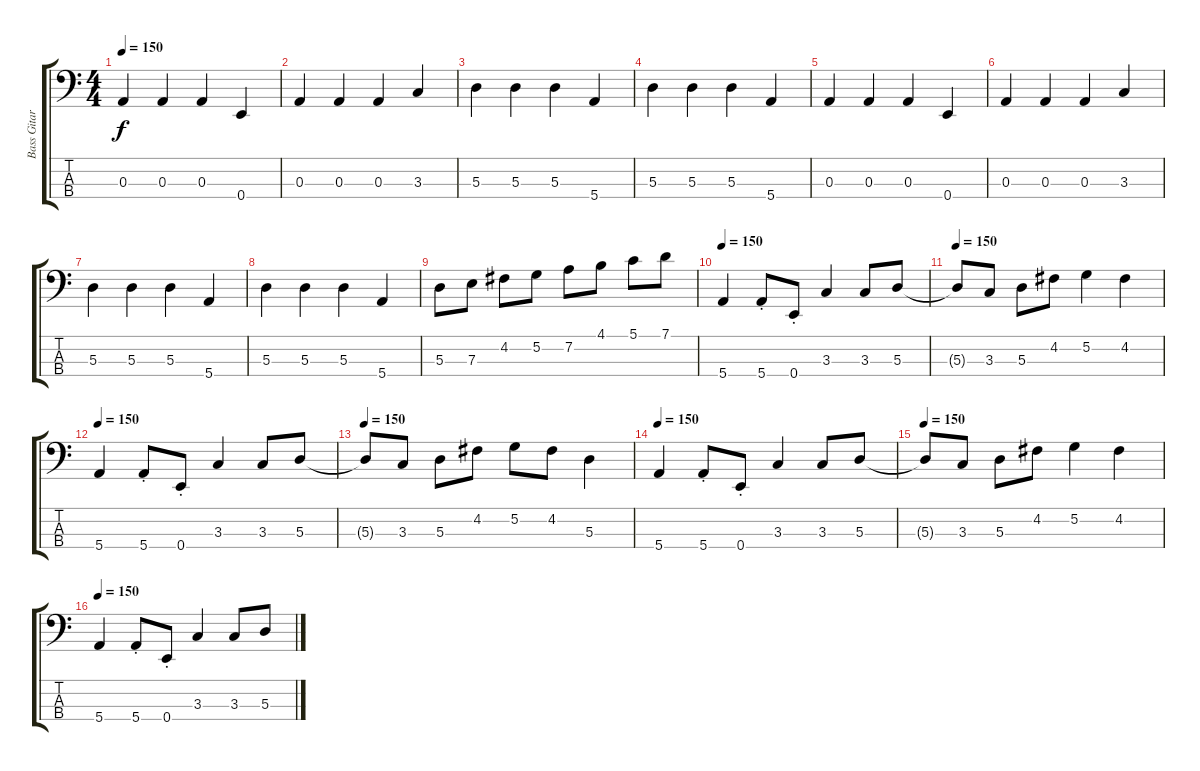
\track ("Bass Gitara" "Bass Gitar") {instrument electricbassfinger}
\staff {score tabs}
\tuning (G2 D2 A1 E1) {hide}
\ts (4 4)
\tempo 150
\clef f4
\ks aminor
0.3.4{dy f} 0.3.4 0.3.4 0.4.4 |
0.3.4 0.3.4 0.3.4 3.3.4 |
5.3.4 5.3.4 5.3.4 5.4.4 |
5.3.4 5.3.4 5.3.4 5.4.4 |
0.3.4 0.3.4 0.3.4 0.4.4 |
0.3.4 0.3.4 0.3.4 3.3.4 |
5.3.4 5.3.4 5.3.4 5.4.4 |
5.3.4 5.3.4 5.3.4 5.4.4 |
5.3.8 7.3.8 4.2.8 5.2.8 7.2.8 4.1.8 5.1.8 7.1.8 |
\tempo 150
5.4.4 5.4{st}.8 0.4{st}.8 3.3.4 3.3.8 5.3.8 |
\tempo 150
5.3{t}.8 3.3.8 5.3.8 4.2.8 5.2.4 4.2.4 |
\tempo 150
5.4.4 5.4{st}.8 0.4{st}.8 3.3.4 3.3.8 5.3.8 |
\tempo 150
5.3{t}.8 3.3.8 5.3.8 4.2.8 5.2.8 4.2.8 5.3.4 |
\tempo 150
5.4.4 5.4{st}.8 0.4{st}.8 3.3.4 3.3.8 5.3.8 |
\tempo 150
5.3{t}.8 3.3.8 5.3.8 4.2.8 5.2.4 4.2.4 |
\tempo 150
5.4.4 5.4{st}.8 0.4{st}.8 3.3.4 3.3.8 5.3.8
